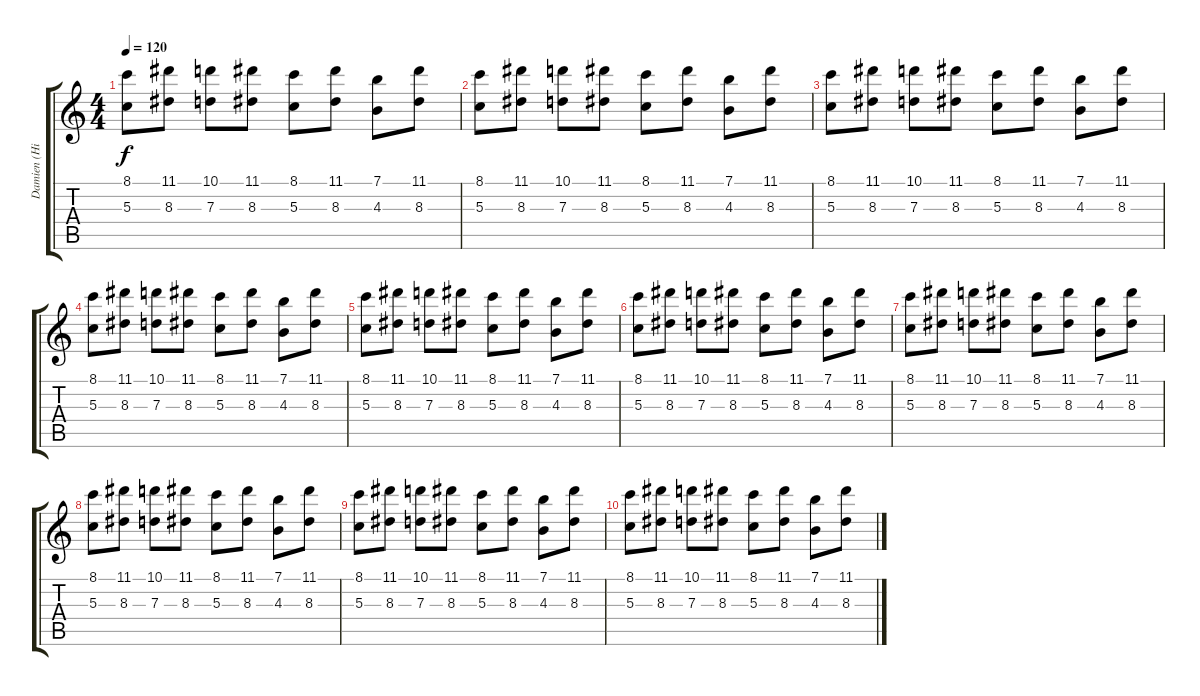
\track ("Damien (HighKeyb)" "Damien (Hi") {instrument stringensemble1}
\staff {score tabs}
\tuning (E5 B4 G4 D4 A3 D3) {hide}
\ts (4 4)
\tempo 120
\clef g2
\ks c
(8.1 5.3).8{dy f} (11.1 8.3).8 (10.1 7.3).8 (11.1 8.3).8 (8.1 5.3).8 (11.1 8.3).8 (7.1 4.3).8 (11.1 8.3).8 |
(8.1 5.3).8 (11.1 8.3).8 (10.1 7.3).8 (11.1 8.3).8 (8.1 5.3).8 (11.1 8.3).8 (7.1 4.3).8 (11.1 8.3).8 |
(8.1 5.3).8 (11.1 8.3).8 (10.1 7.3).8 (11.1 8.3).8 (8.1 5.3).8 (11.1 8.3).8 (7.1 4.3).8 (11.1 8.3).8 |
(8.1 5.3).8 (11.1 8.3).8 (10.1 7.3).8 (11.1 8.3).8 (8.1 5.3).8 (11.1 8.3).8 (7.1 4.3).8 (11.1 8.3).8 |
(8.1 5.3).8{volume 6} (11.1 8.3).8 (10.1 7.3).8 (11.1 8.3).8 (8.1 5.3).8 (11.1 8.3).8 (7.1 4.3).8 (11.1 8.3).8 |
(8.1 5.3).8 (11.1 8.3).8 (10.1 7.3).8 (11.1 8.3).8 (8.1 5.3).8 (11.1 8.3).8 (7.1 4.3).8 (11.1 8.3).8 |
(8.1 5.3).8{volume 3} (11.1 8.3).8 (10.1 7.3).8 (11.1 8.3).8 (8.1 5.3).8 (11.1 8.3).8 (7.1 4.3).8 (11.1 8.3).8 |
(8.1 5.3).8 (11.1 8.3).8 (10.1 7.3).8 (11.1 8.3).8 (8.1 5.3).8 (11.1 8.3).8 (7.1 4.3).8 (11.1 8.3).8 |
(8.1 5.3).8{volume 0} (11.1 8.3).8 (10.1 7.3).8 (11.1 8.3).8 (8.1 5.3).8 (11.1 8.3).8 (7.1 4.3).8 (11.1 8.3).8 |
(8.1 5.3).8 (11.1 8.3).8 (10.1 7.3).8 (11.1 8.3).8 (8.1 5.3).8 (11.1 8.3).8 (7.1 4.3).8 (11.1 8.3).8
